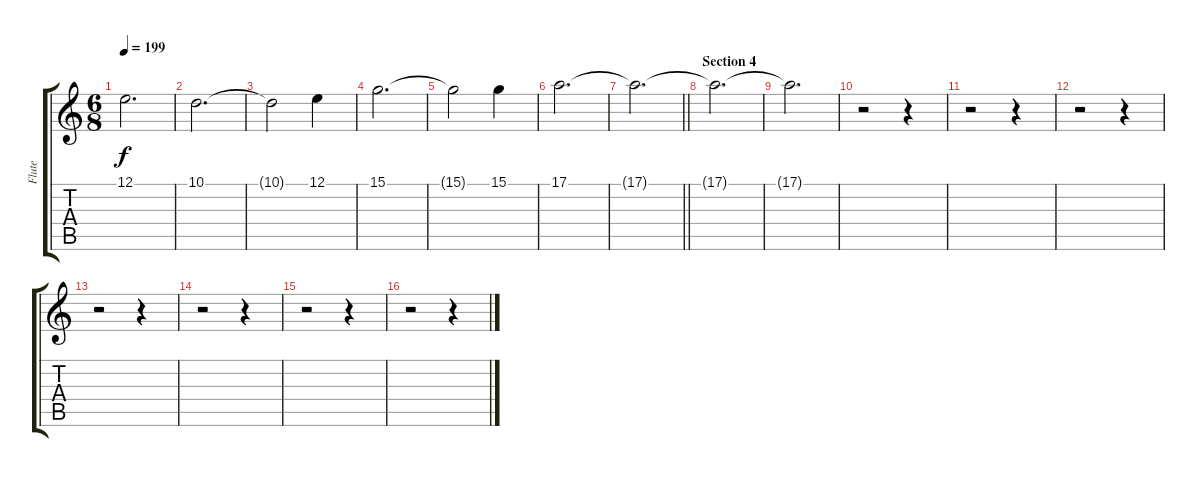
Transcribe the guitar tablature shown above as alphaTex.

\track ("Flute" "Flute") {instrument flute}
\staff {score tabs}
\tuning (E4 B3 G3 D3 A2 E2) {hide}
\ts (6 8)
\tempo 199
\clef g2
\ks c
12.1{t}.2{d dy f} |
10.1.2{d} |
10.1{t}.2 12.1.4 |
15.1.2{d} |
15.1{t}.2 15.1.4 |
17.1.2{d} |
\barLineRight lightlight
17.1{t}.2{d} |
\section ("" "Section 4")
17.1{t}.2{d volume 8} |
17.1{t}.2{d} |
r.2 r.4 |
r.2 r.4 |
r.2 r.4 |
r.2 r.4 |
r.2 r.4 |
r.2 r.4 |
r.2 r.4
